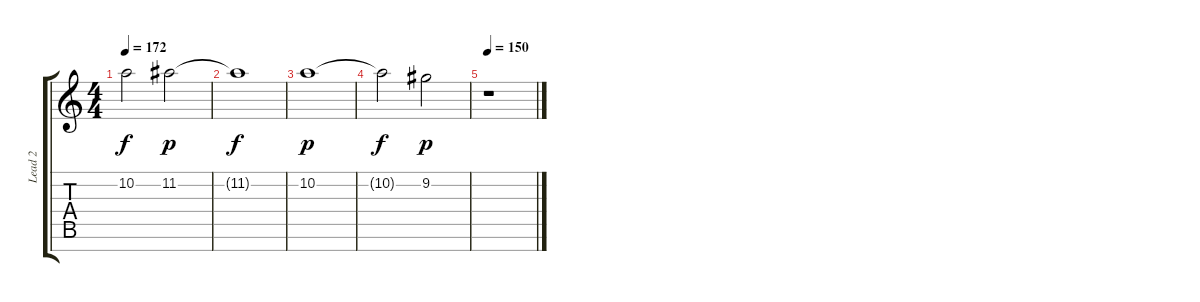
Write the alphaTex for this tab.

\track ("Lead 2" "Lead 2") {instrument overdrivenguitar}
\staff {score tabs}
\tuning (E4 B3 G3 D3 A2 E2 B1) {hide}
\ts (4 4)
\tempo 172
\clef g2
\ks c
10.2{t}.2{dy f} 11.2.2{dy p} |
11.2{t}.1{dy f} |
10.2.1{dy p} |
10.2{t}.2{dy f} 9.2.2{dy p} |
\tempo 150
r.1{balance 8}
